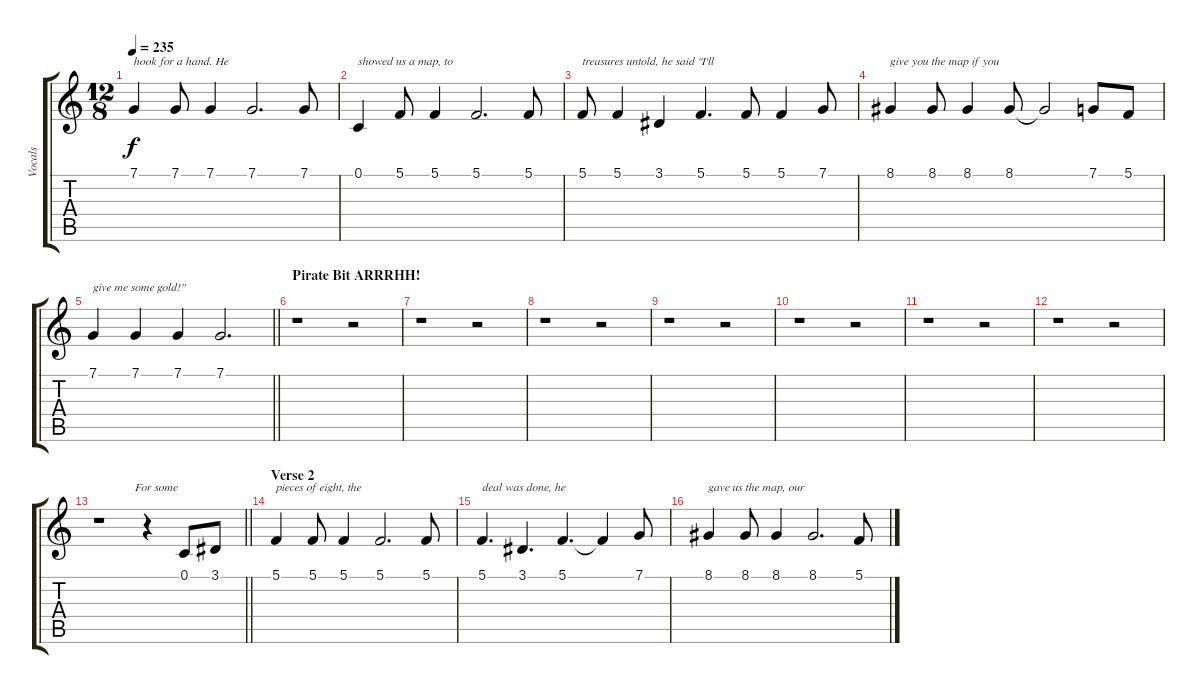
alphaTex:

\track ("Vocals" "Vocals") {instrument lead6voice}
\staff {score tabs}
\tuning (C4 G3 Eb3 Bb2 F2 C2) {hide}
\ts (12 8)
\tempo 235
\clef g2
\ks c
7.1.4{txt "hook for a hand. He" dy f} 7.1.8 7.1.4 7.1.2{d} 7.1.8 |
0.1.4{txt "showed us a map, to"} 5.1.8 5.1.4 5.1.2{d} 5.1.8 |
5.1.8{txt "treasures untold, he said \"I'll"} 5.1.4 3.1.4 5.1.4{d} 5.1.8 5.1.4 7.1.8 |
8.1.4{txt "give you the map if you"} 8.1.8 8.1.4 8.1.8 8.1{t}.2 7.1.8 5.1.8 |
\barLineRight lightlight
7.1.4{txt "give me some gold!\""} 7.1.4 7.1.4 7.1.2{d} |
\section ("" "Pirate Bit ARRRHH!")
r.1 r.2 |
r.1 r.2 |
r.1 r.2 |
r.1 r.2 |
r.1 r.2 |
r.1 r.2 |
r.1 r.2 |
\barLineRight lightlight
r.1{txt "            For some"} r.4 0.1.8 3.1.8 |
\section ("" "Verse 2")
5.1.4{txt "pieces of eight, the"} 5.1.8 5.1.4 5.1.2{d} 5.1.8 |
5.1.4{d txt "deal was done, he"} 3.1.4{d} 5.1.4{d} 5.1{t}.4 7.1.8 |
8.1.4{txt "gave us the map, our"} 8.1.8 8.1.4 8.1.2{d} 5.1.8
